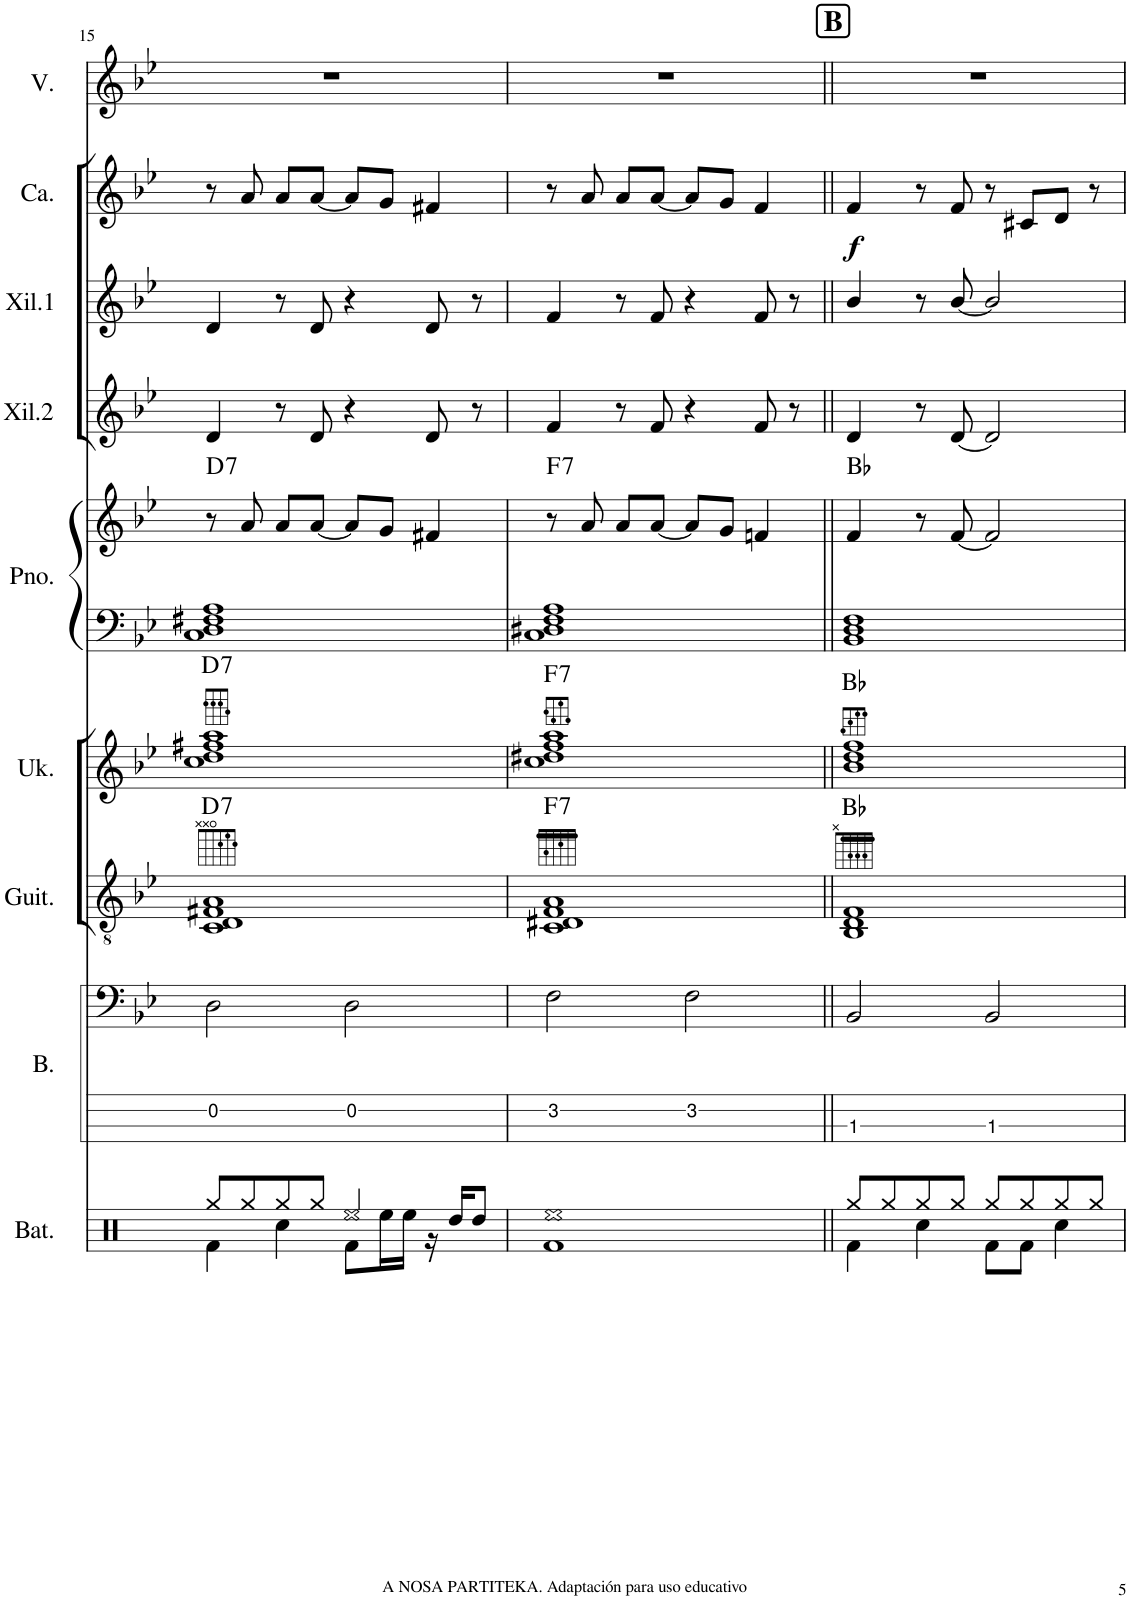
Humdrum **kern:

**kern	**kern	**kern	**kern	**harte	**kern	**harte	**kern	**kern	**harte	**kern	**kern	**kern	**dynam	**kern
*part9	*part8	*part8	*part7	*part7	*part6	*part6	*part5	*part5	*part5	*part4	*part3	*part2	*part2	*part1
*staff11	*staff10	*staff9	*staff8	*	*staff7	*	*staff6	*staff5	*	*staff4	*staff3	*staff2	*staff2	*staff1
*I"Batería	*I"Baixo	*	*I"Guitarra	*	*I"Ukelele	*	*I"Piano	*	*	*I"Xilófono 2	*I"Xilófono 1	*I"Carillón	*	*I"Voz
*I'Bat.	*I'B.	*	*I'Guit.	*	*I'Uk.	*	*I'Pno.	*	*	*I'Xil.2	*I'Xil.1	*I'Ca.	*	*I'V.
!!LO:PB:g=z
*clefX	*	*clefF4	*clefGv2	*	*clefG2	*	*clefF4	*clefG2	*	*clefG2	*clefG2	*clefG2	*	*clefG2
*	*Trd7c12	*Trd7c12	*	*	*	*	*	*	*	*Trd-7c-12	*Trd-7c-12	*Trd-14c-24	*	*
*k[b-e-]	*k[b-e-]	*k[b-e-]	*k[b-e-]	*	*k[b-e-]	*	*k[b-e-]	*k[b-e-]	*	*k[b-e-]	*k[b-e-]	*k[b-e-]	*	*k[b-e-]
*M4/4	*M4/4	*M4/4	*M4/4	*	*M4/4	*	*M4/4	*M4/4	*	*M4/4	*M4/4	*M4/4	*	*M4/4
=15	=15	=15	=15	=15	=15	=15	=15	=15	=15	=15	=15	=15	=15	=15
*^	*	*	*	*	*	*	*	*	*	*	*	*	*	*
!	!	!	!	!	!LO:H:kt=7	!	!LO:H:kt=7	!	!	!LO:H:kt=7	!	!	!	!	!
8Rgg/L	4Rf\	2D	2D\	1C 1D 1F#X 1A	D:7	1cc 1dd 1ff#X 1aa	D:7	1C 1D 1F#X 1A	8r	D:7	4d/	4d/	8r	.	1r
8Rgg/	.	.	.	.	.	.	.	.	8a/	.	.	.	8a/	.	.
8Rgg/	4Rcc\	.	.	.	.	.	.	.	8a/L	.	8r	8r	8a/L	.	.
8Rgg/J	.	.	.	.	.	.	.	.	[<8a/J	.	8d/	8d/	[<8a/J	.	.
2Ree/	8Rf\L	2D	2D\	.	.	.	.	.	8a/L]	.	4r	4r	8a/L]	.	.
.	16Ree\L	.	.	.	.	.	.	.	8g/J	.	.	.	8g/J	.	.
.	16Ree\JJ	.	.	.	.	.	.	.	.	.	.	.	.	.	.
.	16r	.	.	.	.	.	.	.	4f#X/	.	8d/	8d/	4f#X/	.	.
.	16Rdd/KL	.	.	.	.	.	.	.	.	.	.	.	.	.	.
.	8Rdd/J	.	.	.	.	.	.	.	.	.	8r	8r	.	.	.
=16	=16	=16	=16	=16	=16	=16	=16	=16	=16	=16	=16	=16	=16	=16	=16
!	!	!	!	!	!LO:H:kt=7	!	!LO:H:kt=7	!	!	!LO:H:kt=7	!	!	!	!	!
1Ree	1Rf	2F	2F\	1C 1D#X 1F 1A	F:7	1cc 1dd#X 1ff 1aa	F:7	1C 1D#X 1F 1A	8r	F:7	4f/	4f/	8r	.	1r
.	.	.	.	.	.	.	.	.	8a/	.	.	.	8a/	.	.
.	.	.	.	.	.	.	.	.	8a/L	.	8r	8r	8a/L	.	.
.	.	.	.	.	.	.	.	.	[<8a/J	.	8f/	8f/	[<8a/J	.	.
.	.	2F	2F\	.	.	.	.	.	8a/L]	.	4r	4r	8a/L]	.	.
.	.	.	.	.	.	.	.	.	8g/J	.	.	.	8g/J	.	.
.	.	.	.	.	.	.	.	.	4fn/	.	8f/	8f/	4f/	.	.
.	.	.	.	.	.	.	.	.	.	.	8r	8r	.	.	.
!!LO:REH:place=s1:a:B:cj:fs=14:t=B
=17||	=17||	=17||	=17||	=17||	=17||	=17||	=17||	=17||	=17||	=17||	=17||	=17||	=17||	=17||	=17||
!	!	!	!	!	!	!	!	!	!	!	!	!	!	!LO:DY:b	!
8Rgg/L	4Rf\	2BB-	2BB-/	1BB- 1D 1F	Bb:maj	1b- 1dd 1ff	Bb:maj	1BB- 1D 1F	4f/	Bb:maj	4d/	4b-/	4f/	f	1r
8Rgg/	.	.	.	.	.	.	.	.	.	.	.	.	.	.	.
8Rgg/	4Rcc\	.	.	.	.	.	.	.	8r	.	8r	8r	8r	.	.
8Rgg/J	.	.	.	.	.	.	.	.	[<8f/	.	[<8d/	[<8b-/	8f/	.	.
8Rgg/L	8Rf\L	2BB-	2BB-/	.	.	.	.	.	2f/]	.	2d/]	2b-/]	8r	.	.
8Rgg/	8Rf\J	.	.	.	.	.	.	.	.	.	.	.	8c#X/L	.	.
8Rgg/	4Rcc\	.	.	.	.	.	.	.	.	.	.	.	8d/J	.	.
8Rgg/J	.	.	.	.	.	.	.	.	.	.	.	.	8r	.	.
*v	*v	*	*	*	*	*	*	*	*	*	*	*	*	*	*
=	=	=	=	=	=	=	=	=	=	=	=	=	=	=
*-	*-	*-	*-	*-	*-	*-	*-	*-	*-	*-	*-	*-	*-	*-
